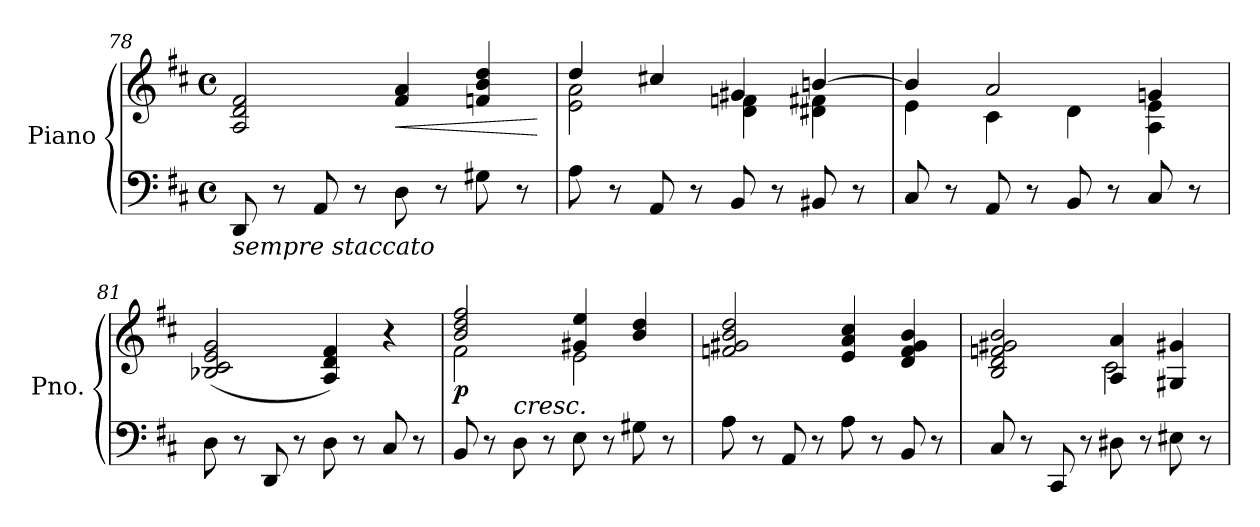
**kern	**kern	**dynam
*part1	*part1	*part1
*staff2	*staff1	*staff1/2
*I"Piano	*	*
*I'Pno.	*	*
*clefF4	*clefG2	*
*k[f#c#]	*k[f#c#]	*
*M4/4	*M4/4	*
*met(c)	*met(c)	*
=78	=78	=78
!LO:TX:b:i:t=sempre staccato	!	!
8DD/	2A/ 2d/ 2f#/	.
8r	.	.
8AA/	.	.
8r	.	.
!	!	!LO:HP:b
8D\	4f#/ 4a/	<
8r	.	.
8G#X\	4fn/ 4b/ 4dd/	.
8r	.	.
.	.	[
!!LO:LB:g=z
=79	=79	=79
*	*^	*
8A\	4dd/	2e\ 2a\	.
8r	.	.	.
8AA/	4cc#X/	.	.
8r	.	.	.
8BB/	4g#X/	4d\ 4fn\	.
8r	.	.	.
8BB#X/	[4bn/	4d#X\ 4f#X\	.
8r	.	.	.
=80	=80	=80	=80
8C#/	4b/]	4e\	.
8r	.	.	.
8AA/	2a/	4c#\	.
8r	.	.	.
8BB/	.	4d\	.
8r	.	.	.
8C#/	4gn/	4A\ 4e\	.
8r	.	.	.
*	*v	*v	*
=81	=81	=81
8D\	(>2B-X/ 2c#/ 2e/ 2g/	.
8r	.	.
8DD/	.	.
8r	.	.
8D\	4A/ 4d/ 4f#/)	.
8r	.	.
8C#/	4r	.
8r	.	.
=82	=82	=82
*	*^	*
!	!	!	!LO:DY:b
8BB/	2b/ 2dd/ 2ff#/	2f#\	p
8r	.	.	.
!LO:TX:a:i:t=cresc.	!	!	!
8D\	.	.	.
8r	.	.	.
8E\	4g#X/ 4ee/	2e\	.
8r	.	.	.
8G#X\	4b/ 4dd/	.	.
8r	.	.	.
*	*v	*v	*
!!LO:LB:g=z
=83	=83	=83
8A\	2fn/ 2g#X/ 2b/ 2dd/	.
8r	.	.
8AA/	.	.
8r	.	.
8A\	4e/ 4a/ 4cc#/	.
8r	.	.
8BB/	4d/ 4f/ 4g#/ 4b/	.
8r	.	.
=84	=84	=84
*	*^	*
8C#/	2B/ 2d/ 2fn/ 2g#X/ 2b/	2ryy	.
8r	.	.	.
8CC#/	.	.	.
8r	.	.	.
8D#X\	4A/ 4a/	2c#\	.
8r	.	.	.
8E#X\	4G#X/ 4g#X/	.	.
8r	.	.	.
*	*v	*v	*
=	=	=
*-	*-	*-
